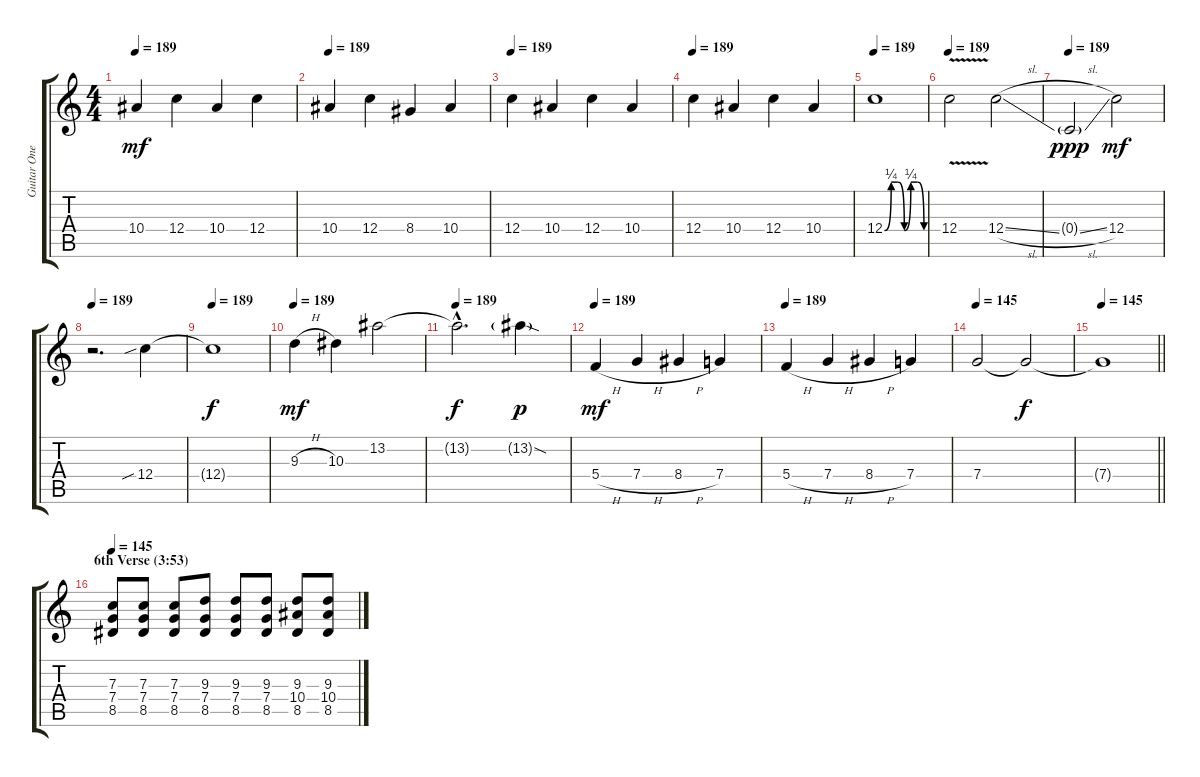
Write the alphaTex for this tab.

\track ("Guitar One" "Guitar One") {instrument distortionguitar}
\staff {score tabs}
\tuning (D4 A3 F3 C3 G2 C2) {hide}
\ts (4 4)
\tempo 189
\clef g2
\ks c
10.4.4{dy mf balance 8} 12.4.4 10.4.4 12.4.4 |
\tempo 189
10.4.4{balance 8} 12.4.4 8.4.4 10.4.4 |
\tempo 189
12.4.4{balance 8} 10.4.4 12.4.4 10.4.4 |
\tempo 189
12.4.4{balance 8} 10.4.4 12.4.4 10.4.4 |
\tempo 189
12.4{be (custom 0 0 10 1 20 1 30 0 40 1 50 1 60 0)}.1{balance 8} |
\tempo 189
12.4{v}.2{balance 8} 12.4{sl}.2 |
\tempo 189
0.4{sl g}.2{dy ppp balance 8} 12.4.2{dy mf} |
\tempo 189
r.2{d balance 8} 12.4{sib}.4 |
\tempo 189
12.4{t}.1{dy f} |
\tempo 189
9.3{h}.4{dy mf balance 8} 10.3.4 13.2.2 |
\tempo 189
13.2{hac t}.2{d dy f} 13.2{sod g}.4{dy p} |
\tempo 189
5.4{h}.4{dy mf balance 8} 7.4{h}.4 8.4{h}.4 7.4.4 |
\tempo 189
5.4{h}.4{balance 8} 7.4{h}.4 8.4{h}.4 7.4.4 |
\tempo 145
7.4.2{balance 8} 7.4{t}.2{dy f volume 13} |
\tempo 145
\barLineRight lightlight
7.4{t}.1 |
\section ("" "6th Verse (3:53)")
\tempo 145
(7.3 7.4 8.5).8{balance 8} (7.3 7.4 8.5).8 (7.3 7.4 8.5).8 (9.3 7.4 8.5).8 (9.3 7.4 8.5).8 (9.3 7.4 8.5).8 (9.3 10.4 8.5).8 (9.3 10.4 8.5).8
